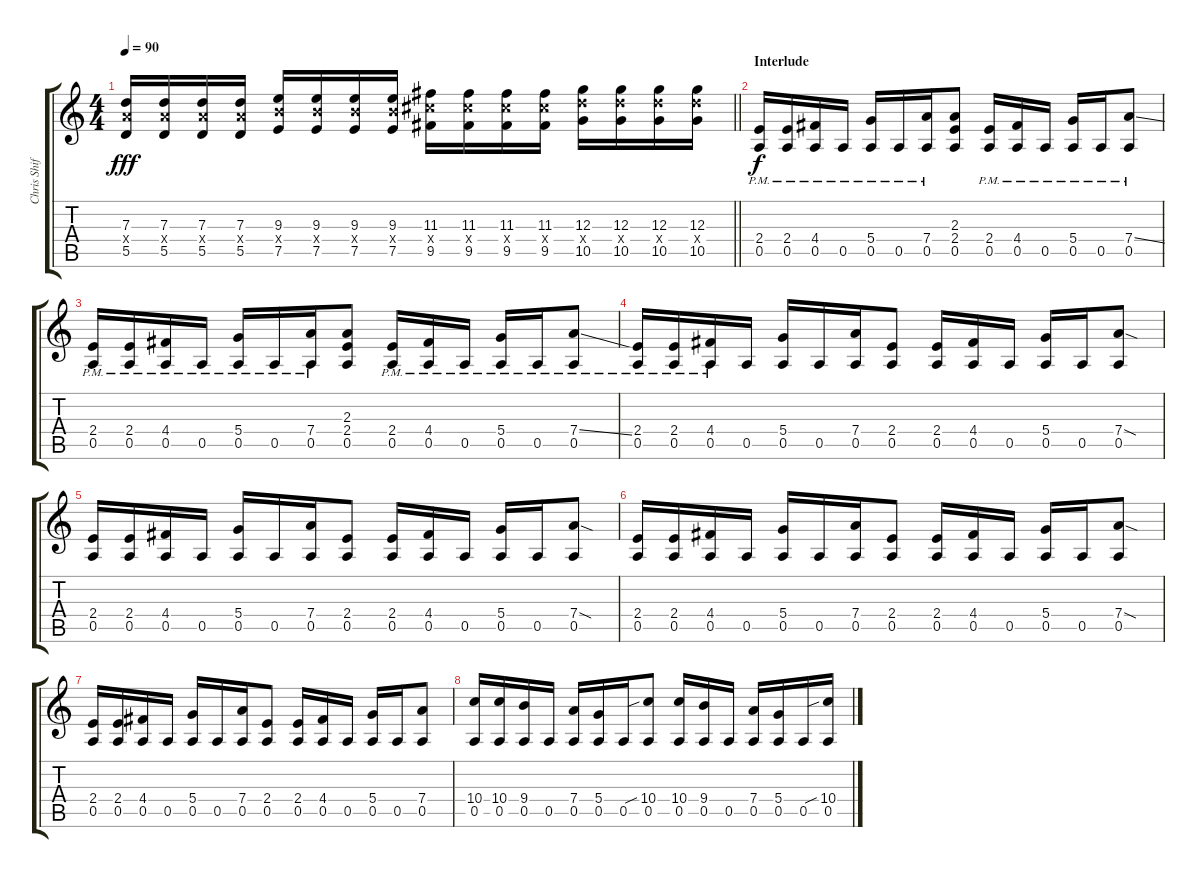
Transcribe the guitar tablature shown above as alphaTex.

\track ("Chris Shiflett (Lead Guitar)" "Chris Shif") {instrument overdrivenguitar}
\staff {score tabs}
\tuning (E4 B3 G3 D3 A2 E2) {hide}
\ts (4 4)
\tempo 90
\clef g2
\barLineRight lightlight
\ks c
(7.3 7.4{x} 5.5).16{dy fff volume 13} (7.3 7.4{x} 5.5).16 (7.3 7.4{x} 5.5).16 (7.3 7.4{x} 5.5).16 (9.3 9.4{x} 7.5).16 (9.3 9.4{x} 7.5).16 (9.3 9.4{x} 7.5).16 (9.3 9.4{x} 7.5).16 (11.3 11.4{x} 9.5).16 (11.3 11.4{x} 9.5).16 (11.3 11.4{x} 9.5).16 (11.3 11.4{x} 9.5).16 (12.3 12.4{x} 10.5).16 (12.3 12.4{x} 10.5).16 (12.3 12.4{x} 10.5).16 (12.3 12.4{x} 10.5).16 |
\section ("" "Interlude")
(2.4{pm} 0.5{pm}).16{dy f instrument overdrivenguitar} (2.4{pm} 0.5{pm}).16 (4.4{pm} 0.5{pm}).16 0.5{pm}.16 (5.4{pm} 0.5{pm}).16 0.5{pm}.16 (7.4{pm} 0.5{pm}).16 (2.3 2.4 0.5).8 (2.4{pm} 0.5{pm}).16 (4.4{pm} 0.5{pm}).16 0.5{pm}.16 (5.4{pm} 0.5{pm}).16 0.5{pm}.16 (7.4{ss} 0.5{pm}).8 |
(2.4{pm} 0.5{pm}).16 (2.4{pm} 0.5{pm}).16 (4.4{pm} 0.5{pm}).16 0.5{pm}.16 (5.4{pm} 0.5{pm}).16 0.5{pm}.16 (7.4{pm} 0.5{pm}).16 (2.3 2.4 0.5).8 (2.4{pm} 0.5{pm}).16 (4.4{pm} 0.5{pm}).16 0.5{pm}.16 (5.4{pm} 0.5{pm}).16 0.5{pm}.16 (7.4{ss} 0.5{pm}).8 |
(2.4{pm} 0.5{pm}).16 (2.4{pm} 0.5{pm}).16 (4.4 0.5{pm}).16 0.5.16 (5.4 0.5).16 0.5.16 (7.4 0.5).16 (2.4 0.5).8 (2.4 0.5).16 (4.4 0.5).16 0.5.16 (5.4 0.5).16 0.5.16 (7.4{sod} 0.5).8 |
(2.4 0.5).16 (2.4 0.5).16 (4.4 0.5).16 0.5.16 (5.4 0.5).16 0.5.16 (7.4 0.5).16 (2.4 0.5).8 (2.4 0.5).16 (4.4 0.5).16 0.5.16 (5.4 0.5).16 0.5.16 (7.4{sod} 0.5).8 |
(2.4 0.5).16 (2.4 0.5).16 (4.4 0.5).16 0.5.16 (5.4 0.5).16 0.5.16 (7.4 0.5).16 (2.4 0.5).8 (2.4 0.5).16 (4.4 0.5).16 0.5.16 (5.4 0.5).16 0.5.16 (7.4{sod} 0.5).8 |
(2.4 0.5).16 (2.4 0.5).16 (4.4 0.5).16 0.5.16 (5.4 0.5).16 0.5.16 (7.4 0.5).16 (2.4 0.5).8 (2.4 0.5).16 (4.4 0.5).16 0.5.16 (5.4 0.5).16 0.5.16 (7.4 0.5).8 |
(10.4 0.5).16 (10.4 0.5).16 (9.4 0.5).16 0.5.16 (7.4 0.5).16 (5.4 0.5).16 0.5.16 (10.4{sib} 0.5).8 (10.4 0.5).16 (9.4 0.5).16 0.5.16 (7.4 0.5).16 (5.4 0.5).16 0.5.16 (10.4{sib} 0.5).16
